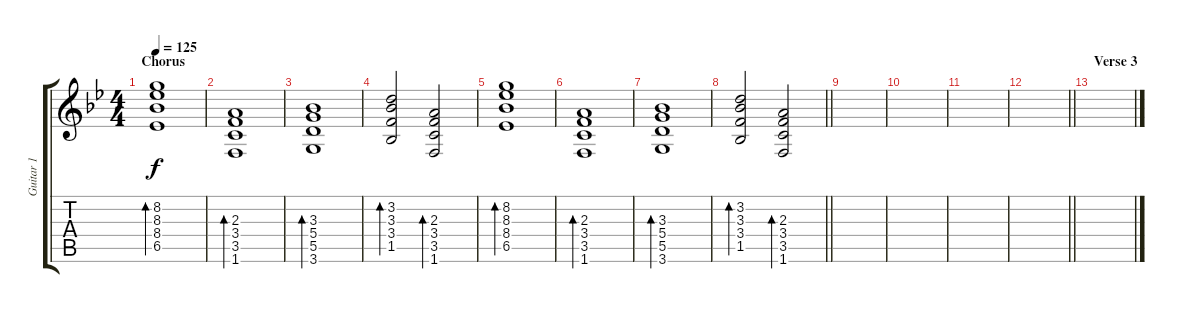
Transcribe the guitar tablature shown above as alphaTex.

\track ("Guitar 1" "Guitar 1") {instrument electricguitarjazz}
\staff {score tabs}
\tuning (E4 B3 G3 D3 A2 E2) {hide}
\ts (4 4)
\section ("" "Chorus")
\tempo 125
\clef g2
\ks bb
(8.2 8.3 8.4 6.5).1{bd 240 dy f} |
(2.3 3.4 3.5 1.6).1{bd 240} |
(3.3 5.4 5.5 3.6).1{bd 240} |
(3.2 3.3 3.4 1.5).2{bd 240} (2.3 3.4 3.5 1.6).2{bd 240} |
(8.2 8.3 8.4 6.5).1{bd 240} |
(2.3 3.4 3.5 1.6).1{bd 240} |
(3.3 5.4 5.5 3.6).1{bd 240} |
\barLineRight lightlight
(3.2 3.3 3.4 1.5).2{bd 240} (2.3 3.4 3.5 1.6).2{bd 240} |
|
|
|
\barLineRight lightlight
|
\section ("" "Verse 3")
